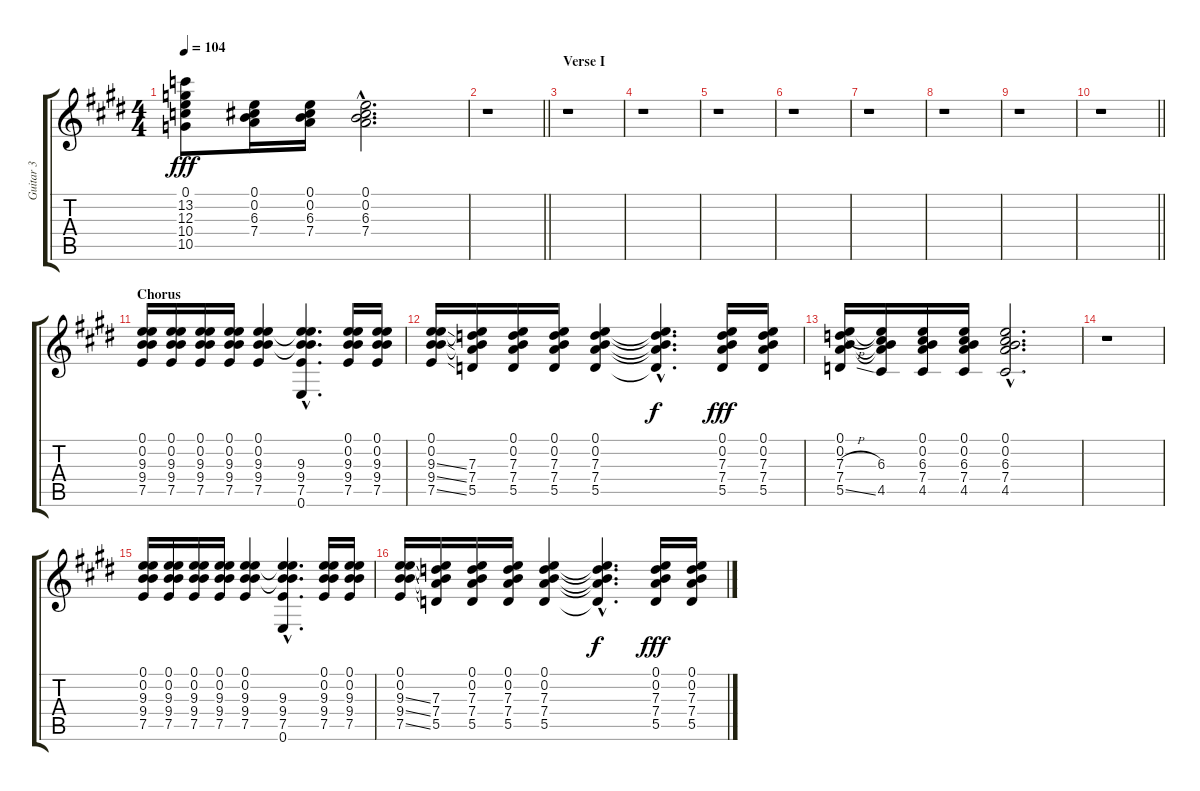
\track ("Guitar 3" "Guitar 3") {instrument overdrivenguitar}
\staff {score tabs}
\tuning (E4 B3 G3 D3 A2 E2) {hide}
\ts (4 4)
\tempo 104
\clef g2
\ks e
(0.1 13.2 12.3 10.4 10.5).8{dy fff} (0.1 0.2 6.3 7.4).16 (0.1 0.2 6.3 7.4).16 (0.1{hac} 0.2{hac} 6.3{hac} 7.4{hac}).2{d} |
\barLineRight lightlight
r.1 |
\section ("" "Verse I")
r.1 |
r.1 |
r.1 |
r.1 |
r.1 |
r.1 |
r.1 |
\barLineRight lightlight
r.1 |
\section ("" "Chorus")
(0.1 0.2 9.3 9.4 7.5).16 (0.1 0.2 9.3 9.4 7.5).16 (0.1 0.2 9.3 9.4 7.5).16 (0.1 0.2 9.3 9.4 7.5).16 (0.1 0.2 9.3 9.4 7.5).4 (0.1{hac t} 0.2{hac t} 9.3{hac} 9.4{hac} 7.5{hac} 0.6).4{d} (0.1 0.2 9.3 9.4 7.5).16 (0.1 0.2 9.3 9.4 7.5).16 |
(0.1 0.2 9.3{ss} 9.4{ss} 7.5{ss}).16 (0.1{t} 0.2{t} 7.3 7.4 5.5).16 (0.1 0.2 7.3 7.4 5.5).16 (0.1 0.2 7.3 7.4 5.5).16 (0.1 0.2 7.3 7.4 5.5).4 (0.1{hac t} 0.2{hac t} 7.3{hac t} 7.4{hac t} 5.5{hac t}).4{d dy f} (0.1 0.2 7.3 7.4 5.5).16{dy fff} (0.1 0.2 7.3 7.4 5.5).16 |
(0.1 0.2 7.3{h} 7.4 5.5{ss}).16 (0.1{t} 0.2{t} 6.3 7.4{t} 4.5).16 (0.1 0.2 6.3 7.4 4.5).16 (0.1 0.2 6.3 7.4 4.5).16 (0.1{hac} 0.2{hac} 6.3{hac} 7.4{hac} 4.5{hac}).2{d} |
r.1 |
(0.1 0.2 9.3 9.4 7.5).16 (0.1 0.2 9.3 9.4 7.5).16 (0.1 0.2 9.3 9.4 7.5).16 (0.1 0.2 9.3 9.4 7.5).16 (0.1 0.2 9.3 9.4 7.5).4 (0.1{hac t} 0.2{hac t} 9.3{hac} 9.4{hac} 7.5{hac} 0.6).4{d} (0.1 0.2 9.3 9.4 7.5).16 (0.1 0.2 9.3 9.4 7.5).16 |
(0.1 0.2 9.3{ss} 9.4{ss} 7.5{ss}).16 (0.1{t} 0.2{t} 7.3 7.4 5.5).16 (0.1 0.2 7.3 7.4 5.5).16 (0.1 0.2 7.3 7.4 5.5).16 (0.1 0.2 7.3 7.4 5.5).4 (0.1{hac t} 0.2{hac t} 7.3{hac t} 7.4{hac t} 5.5{hac t}).4{d dy f} (0.1 0.2 7.3 7.4 5.5).16{dy fff} (0.1 0.2 7.3 7.4 5.5).16
